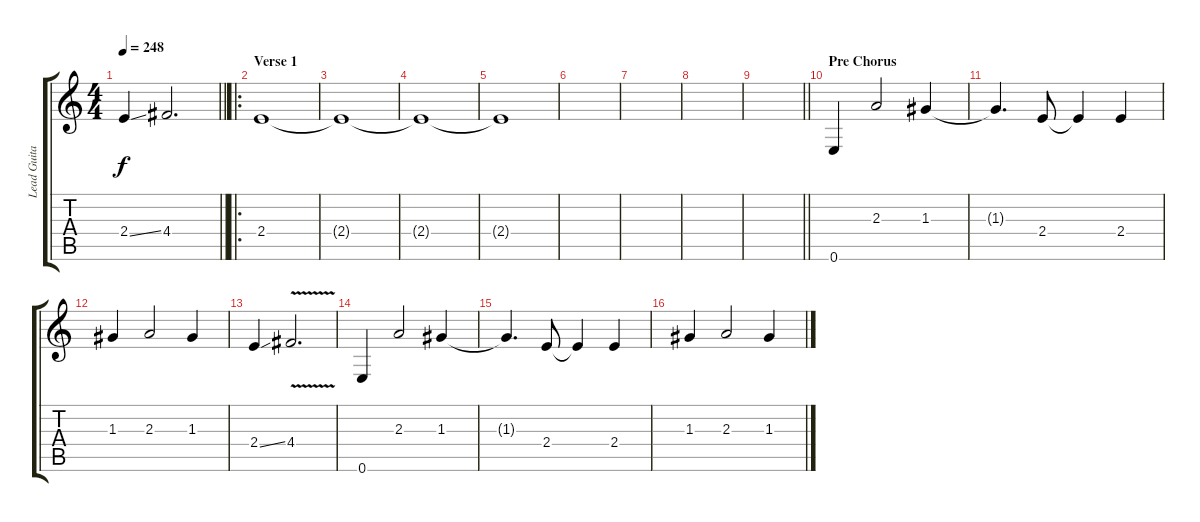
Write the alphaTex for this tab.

\track ("Lead Guitar" "Lead Guita") {instrument overdrivenguitar}
\staff {score tabs}
\tuning (E4 B3 G3 D3 A2 E2) {hide}
\ts (4 4)
\tempo 248
\clef g2
\barLineRight lightlight
\ks c
2.4{ss}.4{dy f} 4.4.2{d} |
\ro
\section ("" "Verse 1")
2.4.1 |
2.4{t}.1 |
2.4{t}.1 |
2.4{t}.1 |
|
|
|
\barLineRight lightlight
|
\section ("" "Pre Chorus")
0.6.4 2.3.2 1.3.4 |
1.3{t}.4{d} 2.4.8 2.4{t}.4 2.4.4 |
1.3.4 2.3.2 1.3.4 |
2.4{ss}.4 4.4{v}.2{d} |
0.6.4 2.3.2 1.3.4 |
1.3{t}.4{d} 2.4.8 2.4{t}.4 2.4.4 |
1.3.4 2.3.2 1.3.4
